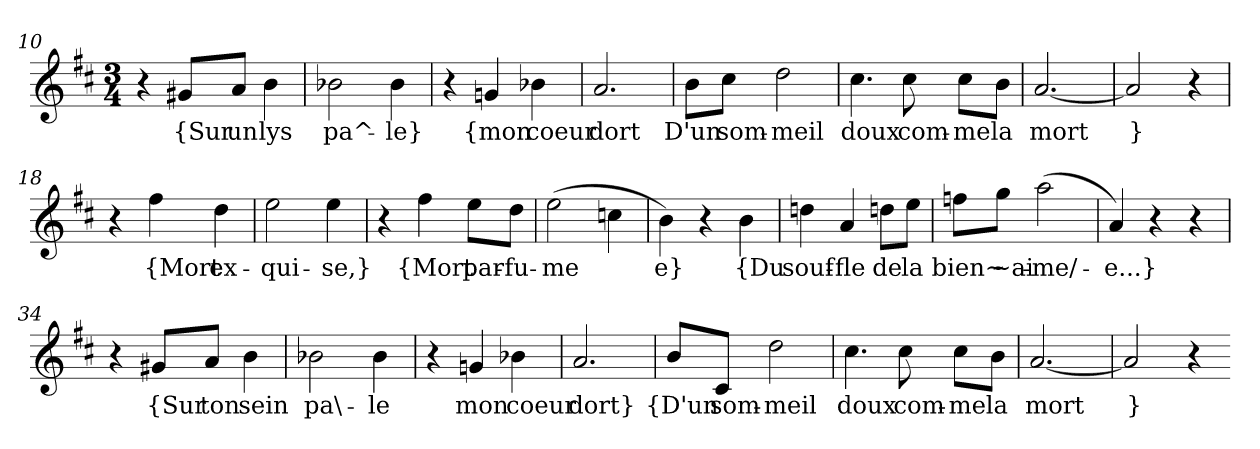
**kern	**text
*part1	*part1
*staff1	*staff1
*clefG2	*
*k[f#c#]	*
*M3/4	*
=10	=10
4r	.
8g#X/L	{Sur
8a/J	un
4b	lys
=11	=11
2b-X	pa^-
4b-	-le}
=12	=12
4r	.
4gn	{mon
4b-X	coeur
=13	=13
2.a	dort
=14	=14
8b\L	D'un
8cc#\J	som-
2dd	-meil
=15	=15
4.cc#	doux
8cc#	com-
8cc#\L	-me
8b\J	la
=16	=16
[2.a	mort
=17	=17
2a]	}
4r	.
=18	=18
4r	.
4ff#	{Mort
4dd	ex-
=19	=19
2ee	-qui-
4ee	-se,}
=20	=20
4r	.
4ff#	{Mort
8ee\L	par-
8dd\J	-fu-
=21	=21
(2ee	-me
4ccn	.
=22	=22
4b)	-e}
4r	.
4b	{Du
=23	=23
4ddn	souf-
4a	-fle
8ddn\L	de
8ee\J	la
=24	=24
8ffn\L	bien~
8gg\J	~ai-
(2aa	-me/-
=25	=25
4a)	-e...}
4r	.
4r	.
=34	=34
4r	.
8g#X/L	{Sur
8a/J	ton
4b	sein
=35	=35
2b-X	pa\-
4b-	-le
=36	=36
4r	.
4gn	mon
4b-X	coeur
=37	=37
2.a	dort}
=38	=38
8b/L	{D'un
8c#/J	som-
2dd	-meil
=39	=39
4.cc#	doux
8cc#	com-
8cc#\L	-me
8b\J	la
=40	=40
[2.a	mort
=41	=41
2a]	}
4r	.
=-	=-
*-	*-
